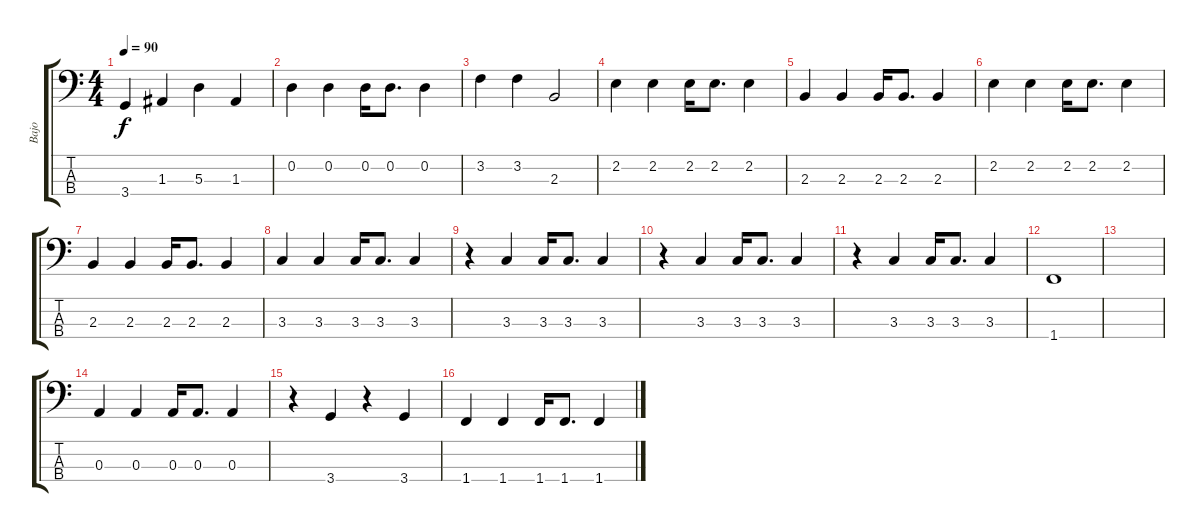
\track ("Bajo" "Bajo") {instrument electricbassfinger}
\staff {score tabs}
\tuning (G2 D2 A1 E1) {hide}
\ts (4 4)
\tempo 90
\clef f4
\ks c
3.4.4{dy f} 1.3.4 5.3.4 1.3.4 |
0.2.4 0.2.4 0.2.16 0.2.8{d} 0.2.4 |
3.2.4 3.2.4 2.3.2 |
2.2.4 2.2.4 2.2.16 2.2.8{d} 2.2.4 |
2.3.4 2.3.4 2.3.16 2.3.8{d} 2.3.4 |
2.2.4 2.2.4 2.2.16 2.2.8{d} 2.2.4 |
2.3.4 2.3.4 2.3.16 2.3.8{d} 2.3.4 |
3.3.4 3.3.4 3.3.16 3.3.8{d} 3.3.4 |
r.4 3.3.4 3.3.16 3.3.8{d} 3.3.4 |
r.4 3.3.4 3.3.16 3.3.8{d} 3.3.4 |
r.4 3.3.4 3.3.16 3.3.8{d} 3.3.4 |
1.4.1 |
|
0.3.4 0.3.4 0.3.16 0.3.8{d} 0.3.4 |
r.4 3.4.4 r.4 3.4.4 |
1.4.4 1.4.4 1.4.16 1.4.8{d} 1.4.4
